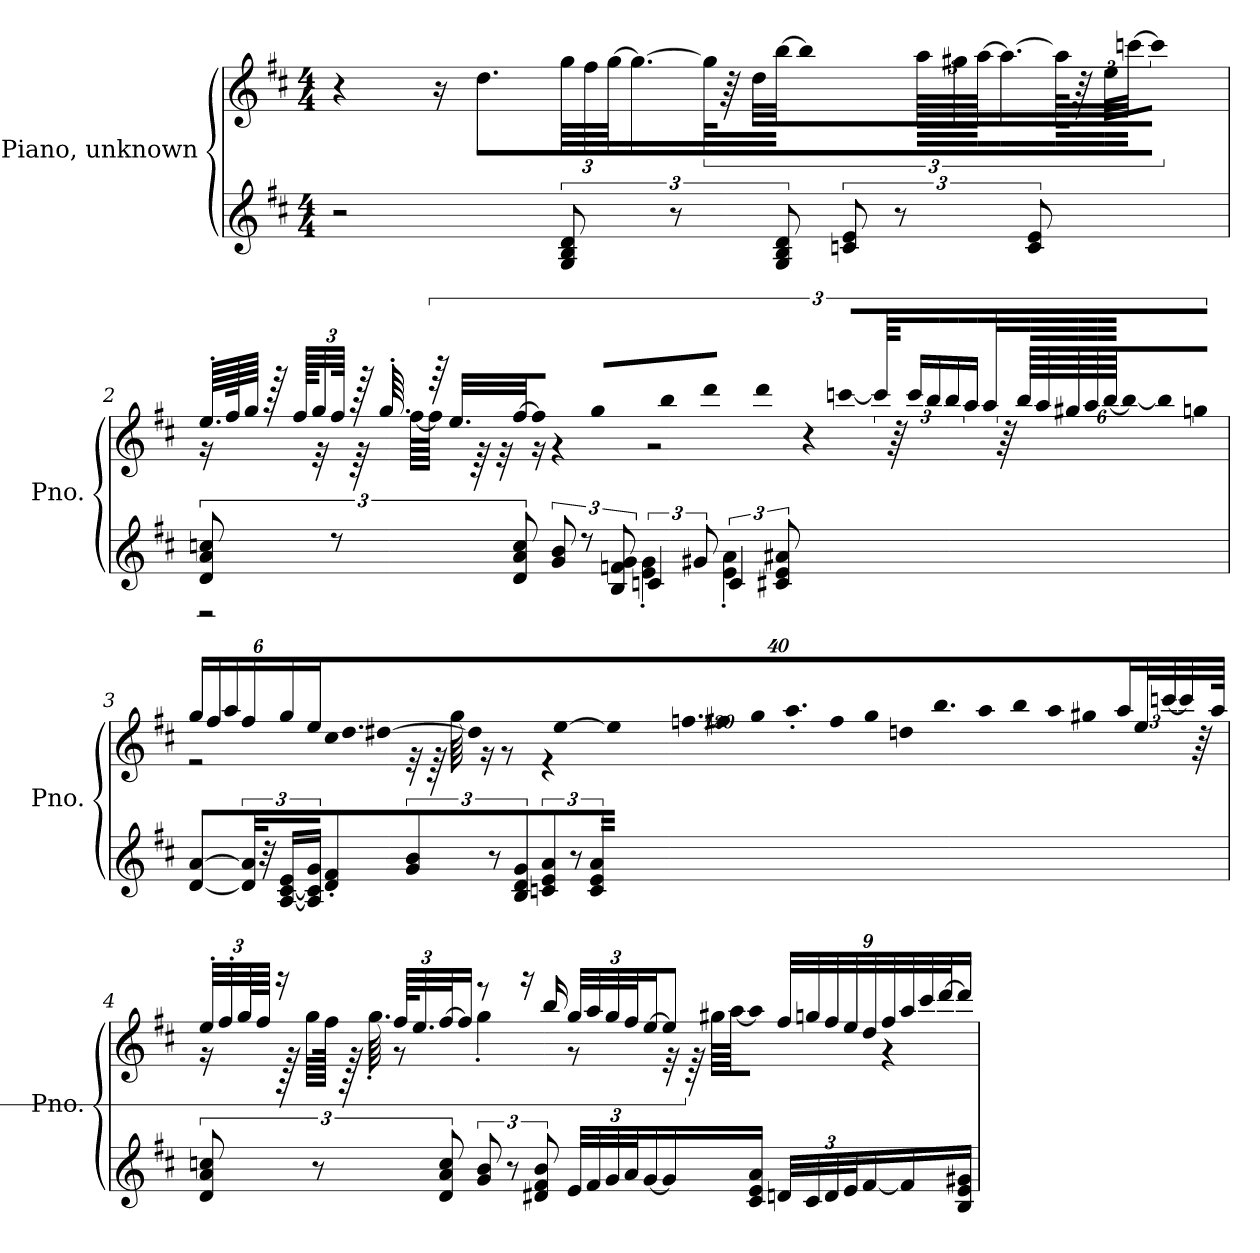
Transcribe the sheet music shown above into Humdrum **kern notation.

**kern	**kern
*part1	*part1
*staff2	*staff1
*I"Piano, unknown	*
*I'Pno.	*
*clefG2	*clefG2
*k[f#c#]	*k[f#c#]
*M4/4	*M4/4
*MM120	*MM120
=1	=1
2r	4r
.	16r
.	8.dd\L
*	*Xbrackettup
12G/ 12B/ 12d/	96gg\LLL
.	96ff#\
.	[96gg\JJ
.	16.gg\_
12r	.
*	*brackettup
.	96gg\JJkk]
.	96r
.	48dd\LLL
12G/ 12B/ 12d/	[48bb\J
.	16bb\]
*	*Xbrackettup
12cn/ 12e/	96aa\LL
.	96gg#X\
.	[96aa\JJ
.	16.aa\_
12r	.
*	*brackettup
.	96aa\JJkk]
.	96r
.	48ee\LLL
12c/ 12e/	[48cccn\J
.	16ccc\JJ]
!!LO:LB:g=z
=2	=2
*^	*^
12d/ 12a/ 12ccn/	2r	64.ee'/LLLL	16r
.	.	128ff#/K	.
.	.	64gg/JJJJ	.
.	.	128r	.
.	.	128ff#/KKLLL	.
*	*	*Xbrackettup	*
.	.	48gg/	32r
12r	.	96ff#/JJJk	.
.	.	128r	64r
.	.	64.gg'/	.
.	.	.	[64ff#\LLLL
*	*	*brackettup	*
.	.	96r	64ff#\JJJJ]
.	.	48.ee/LLL	.
.	.	.	64r
.	.	.	32r
12d/ 12a/ 12cc/	.	[48ff#/J	.
.	.	16ff#/JJ]	16r
12g/ 12b/	.	16gg/KL	4r
.	.	8bb/	.
12r	.	.	.
12B/ 12fn/ 12g/	.	.	.
.	.	16ddd/Jk	.
6cn/	4e\' 4g\'	32ddd/	2r
.	.	64r	.
.	.	[64cccn/LLLL	.
.	.	96ccc/JJJJ]	.
.	.	96r	.
.	.	24ccc/LL	.
*	*	*Xbrackettup	*
.	.	24bb/	.
12g#X/	.	24bb/	.
.	.	24aa/JJ	.
6c/	4e\' 4a\'	32aa/	.
*	*	*brackettup	*
.	.	96r	.
.	.	96bb/LLLL	.
.	.	96aa/	.
*	*	*Xbrackettup	*
.	.	96gg#X/	.
.	.	96aa/	.
.	.	[96bb/J	.
.	.	32bb/J_	.
.	.	16bb/]	.
12c#X/ 12e/ 12a#X/	.	.	.
.	.	16ggn/JJ	.
*v	*v	*	*
!!LO:LB:g=z	!!
=3	=3	=3
[8d/ [8a/L	24gg/LL	2r
.	24ff#/	.
.	24aa/	.
48d/] 48a/]Jkk	24ff#/	.
48r	.	.
[24A/ [24c#/ 24e/LL	24gg/	.
24A/] 24c#/] 24g/JJ	24ee/JJ	.
!	!LO:N:vis=32	!
4d/' 4f#/'	640%23cc#/LLL	.
!	!LO:N:vis=32.	!
.	1920%103dd/	.
!	!LO:N:vis=64	!
.	[960%17dd#X/L	.
!	!LO:N:vis=64	!
.	960%17dd#/]	.
!	!LO:N:vis=64	!
.	[960%17ee/	.
!	!LO:N:vis=64	!
.	960%17ee/J]	.
.	1920ryy	.
!	!LO:N:vis=32.	!
.	1920%103ffn/	.
!	!LO:N:vis=32	!
.	640%23ff#X/	.
12g/ 12b/	.	32r
!	!LO:N:vis=64	!
.	640%9gg/K	.
.	36.aa'/	.
.	.	64r
.	.	64gg\
!	!LO:N:vis=32	!
.	1920%53ff#/J	.
.	.	16r
12r	.	.
!	!LO:N:vis=16	!
.	1920%107gg/	.
.	.	8r
!	!LO:N:vis=32	!
.	1920%53ddn/K	.
12B/ 12d/ 12g/	.	.
.	18.bb/JJ	.
12cn/ 12e/ 12a/	.	4r
.	48aa/LLL	.
.	48bb/	.
.	48aa/	.
.	48gg#X/J	.
12r	.	.
.	[16aa/	.
.	48ee/	.
12c/ 12e/ 12a/	.	.
.	[48cccn/	.
.	32ccc/JJJ]	.
.	64r	.
.	64aa/	.
1920ryy	.	1920ryy
!!LO:LB:g=z	!!
=4	=4	=4
12d/ 12a/ 12ccn/	48ee'/LLL	16r
.	48ff#'/	.
.	96gg/L	.
.	96ff#/JJJJ	.
.	16r	128r
.	.	64gg\LLLL
12r	.	.
.	.	128ff#\JJJJk
.	.	128r
.	.	64.gg'\
.	96ff#/KLLL	8r
.	48.ee/	.
12d/ 12a/ 12cc/	[48ff#/J	.
.	16ff#/JJ]	.
12g/ 12b/	8r	4gg'\
12r	.	.
.	16r	.
12d#X/ 12f#/ 12b/	.	.
.	16bb/	.
*Xbrackettup	*	*
48e/LLL	48gg/LLL	8r
48f#/	48aa/	.
48g/	48gg/	.
48a/J	48ff#/J	.
[24g/	[24ee/J	.
16g/]	8ee/J]	32r
*	*	*brackettup
.	.	96r
.	.	96gg#X\LLLL
.	.	[96aa\JJ
16c#/ 16e/ 16a/JJ	.	16aa\JJ]
*	*Xbrackettup	*
48dn/LLL	48ff#/LLL	4r
48c#/	48ggn/	.
48d/	48ff#/	.
48e/J	48ee/	.
[24f#/	48dd/	.
.	48ff#/	.
16f#/]	48aa/	.
.	48ccc#/	.
.	[48ddd/J	.
16B/ 16e/ 16g#X/JJ	16ddd/JJ]	.
*	*v	*v
=	=
*-	*-
